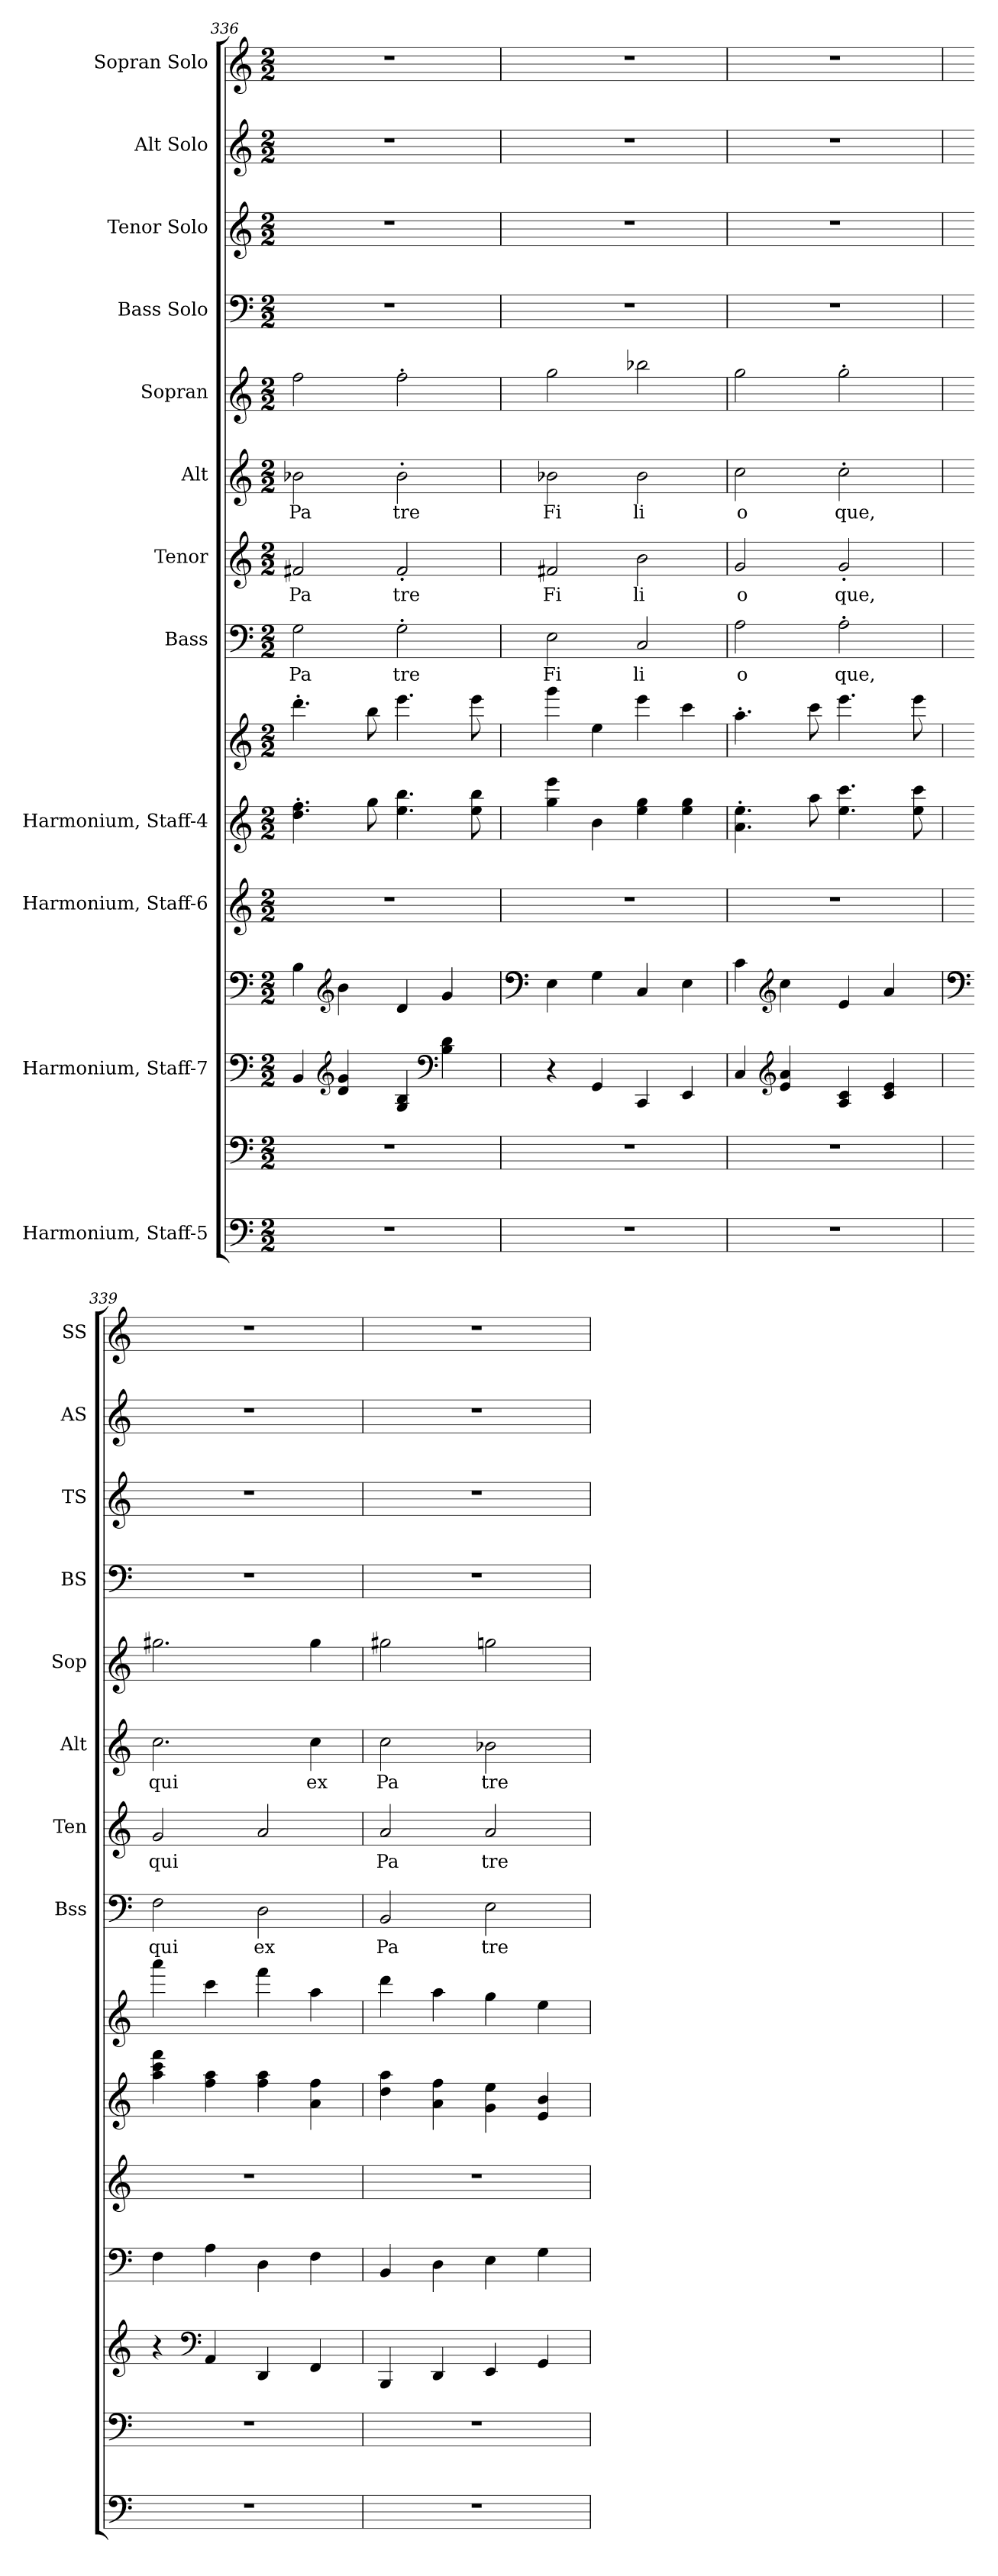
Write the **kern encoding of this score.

**kern	**kern	**kern	**kern	**kern	**kern	**kern	**kern	**text	**kern	**text	**kern	**text	**kern	**kern	**kern	**kern	**kern
*part12	*part12	*part11	*part11	*part10	*part9	*part9	*part8	*part8	*part7	*part7	*part6	*part6	*part5	*part4	*part3	*part2	*part1
*staff15	*staff14	*staff13	*staff12	*staff11	*staff10	*staff9	*staff8	*staff8	*staff7	*staff7	*staff6	*staff6	*staff5	*staff4	*staff3	*staff2	*staff1
*I"Harmonium, Staff-5	*	*I"Harmonium, Staff-7	*	*I"Harmonium, Staff-6	*I"Harmonium, Staff-4	*	*I"Bass	*	*I"Tenor	*	*I"Alt	*	*I"Sopran	*I"Bass Solo	*I"Tenor Solo	*I"Alt Solo	*I"Sopran Solo
*	*	*	*	*	*	*	*I'Bss	*	*I'Ten	*	*I'Alt	*	*I'Sop	*I'BS	*I'TS	*I'AS	*I'SS
*clefF4	*clefF4	*clefF4	*clefF4	*clefG2	*clefG2	*clefG2	*clefF4	*	*clefG2	*	*clefG2	*	*clefG2	*clefF4	*clefG2	*clefG2	*clefG2
*	*	*	*	*	*	*	*	*	*ITrd4c7	*	*ITrd2c3	*	*ITrd2c3	*	*ITrd4c7	*	*ITrd2c3
*k[]	*k[]	*k[]	*k[]	*k[]	*k[]	*k[]	*k[]	*	*k[b-]	*	*k[f#c#g#]	*	*k[f#c#g#]	*k[]	*k[b-]	*k[]	*k[f#c#g#]
*M2/2	*M2/2	*M2/2	*M2/2	*M2/2	*M2/2	*M2/2	*M2/2	*	*M2/2	*	*M2/2	*	*M2/2	*M2/2	*M2/2	*M2/2	*M2/2
=336	=336	=336	=336	=336	=336	=336	=336	=336	=336	=336	=336	=336	=336	=336	=336	=336	=336
1r	1r	4BB/	4B\	1r	4.dd\' 4.ff\'	4.ddd'\	2G\	Pa	2Bn/	Pa	2gn\	Pa	2dd\	1r	1r	1r	1r
*	*	*clefG2	*clefG2	*	*	*	*	*	*	*	*	*	*	*	*	*	*
.	.	4d/ 4g/	4b\	.	.	.	.	.	.	.	.	.	.	.	.	.	.
.	.	.	.	.	8gg\	8bb\	.	.	.	.	.	.	.	.	.	.	.
.	.	4G/ 4B/	4d/	.	4.ee\ 4.bb\	4.eee\	2G'\	tre	2B'/	tre	2g'\	tre	2dd'\	.	.	.	.
*	*	*clefF4	*	*	*	*	*	*	*	*	*	*	*	*	*	*	*
.	.	4B\ 4d\	4g/	.	.	.	.	.	.	.	.	.	.	.	.	.	.
.	.	.	.	.	8ee\ 8bb\	8eee\	.	.	.	.	.	.	.	.	.	.	.
=337	=337	=337	=337	=337	=337	=337	=337	=337	=337	=337	=337	=337	=337	=337	=337	=337	=337
*	*	*	*clefF4	*	*	*	*	*	*	*	*	*	*	*	*	*	*
1r	1r	4r	4E\	1r	4gg\ 4eee\	4ggg\	2E\	Fi	2Bn/	Fi	2gn\	Fi	2ee\	1r	1r	1r	1r
.	.	4GG/	4G\	.	4b\	4ee\	.	.	.	.	.	.	.	.	.	.	.
.	.	4CC/	4C/	.	4ee\ 4gg\	4eee\	2C/	li	2e\	li	2g\	li	2ggn\	.	.	.	.
.	.	4EE/	4E\	.	4ee\ 4gg\	4ccc\	.	.	.	.	.	.	.	.	.	.	.
=338	=338	=338	=338	=338	=338	=338	=338	=338	=338	=338	=338	=338	=338	=338	=338	=338	=338
1r	1r	4C/	4c\	1r	4.a\' 4.ee\'	4.aa'\	2A\	o	2c/	o	2a\	o	2ee\	1r	1r	1r	1r
*	*	*clefG2	*clefG2	*	*	*	*	*	*	*	*	*	*	*	*	*	*
.	.	4e/ 4a/	4cc\	.	.	.	.	.	.	.	.	.	.	.	.	.	.
.	.	.	.	.	8aa\	8ccc\	.	.	.	.	.	.	.	.	.	.	.
.	.	4A/ 4c/	4e/	.	4.ee\ 4.ccc\	4.eee\	2A'\	que,	2c'/	que,	2a'\	que,	2ee'\	.	.	.	.
.	.	4c/ 4e/	4a/	.	.	.	.	.	.	.	.	.	.	.	.	.	.
.	.	.	.	.	8ee\ 8ccc\	8eee\	.	.	.	.	.	.	.	.	.	.	.
!!LO:PB:g=z
=339	=339	=339	=339	=339	=339	=339	=339	=339	=339	=339	=339	=339	=339	=339	=339	=339	=339
*	*	*	*clefF4	*	*	*	*	*	*	*	*	*	*	*	*	*	*
1r	1r	4r	4F\	1r	4aa\ 4ccc\ 4fff\	4aaa\	2F\	qui	2c/	qui	2.a\	qui	2.ee#X\	1r	1r	1r	1r
*	*	*clefF4	*	*	*	*	*	*	*	*	*	*	*	*	*	*	*
.	.	4AA/	4A\	.	4ff\ 4aa\	4ccc\	.	.	.	.	.	.	.	.	.	.	.
.	.	4DD/	4D\	.	4ff\ 4aa\	4fff\	2D\	ex	2d/	.	.	.	.	.	.	.	.
.	.	4FF/	4F\	.	4a\ 4ff\	4aa\	.	.	.	.	4a\	ex	4ee#\	.	.	.	.
=340	=340	=340	=340	=340	=340	=340	=340	=340	=340	=340	=340	=340	=340	=340	=340	=340	=340
1r	1r	4BBB/	4BB/	1r	4dd\ 4aa\	4ddd\	2BB/	Pa	2d/	Pa	2a\	Pa	2ee#X\	1r	1r	1r	1r
.	.	4DD/	4D\	.	4a\ 4ff\	4aa\	.	.	.	.	.	.	.	.	.	.	.
.	.	4EE/	4E\	.	4g\ 4ee\	4gg\	2E\	tre	2d/	tre	2gn\	tre	2een\	.	.	.	.
.	.	4GG/	4G\	.	4e/ 4b/	4ee\	.	.	.	.	.	.	.	.	.	.	.
=	=	=	=	=	=	=	=	=	=	=	=	=	=	=	=	=	=
*-	*-	*-	*-	*-	*-	*-	*-	*-	*-	*-	*-	*-	*-	*-	*-	*-	*-
